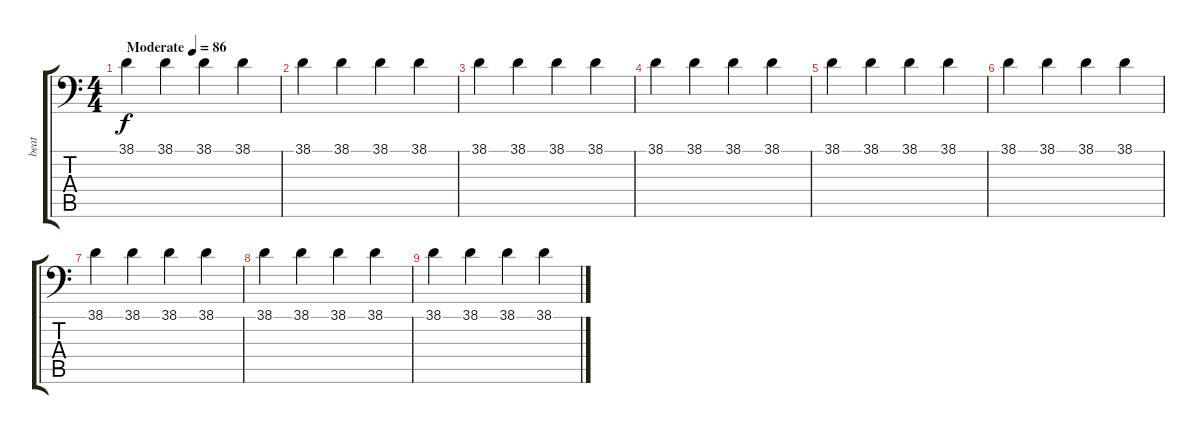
\track ("beat" "beat") {instrument acousticgrandpiano}
\staff {score tabs}
\tuning (C-1 C-1 C-1 C-1 C-1 C-1) {hide}
\ts (4 4)
\tempo (86 "Moderate")
\clef f4
\ks c
38.1.4{dy f instrument acousticgrandpiano} 38.1.4 38.1.4 38.1.4 |
38.1.4 38.1.4 38.1.4 38.1.4 |
38.1.4 38.1.4 38.1.4 38.1.4 |
38.1.4 38.1.4 38.1.4 38.1.4 |
38.1.4 38.1.4 38.1.4 38.1.4 |
38.1.4 38.1.4 38.1.4 38.1.4 |
38.1.4 38.1.4 38.1.4 38.1.4 |
38.1.4 38.1.4 38.1.4 38.1.4 |
38.1.4 38.1.4 38.1.4 38.1.4
